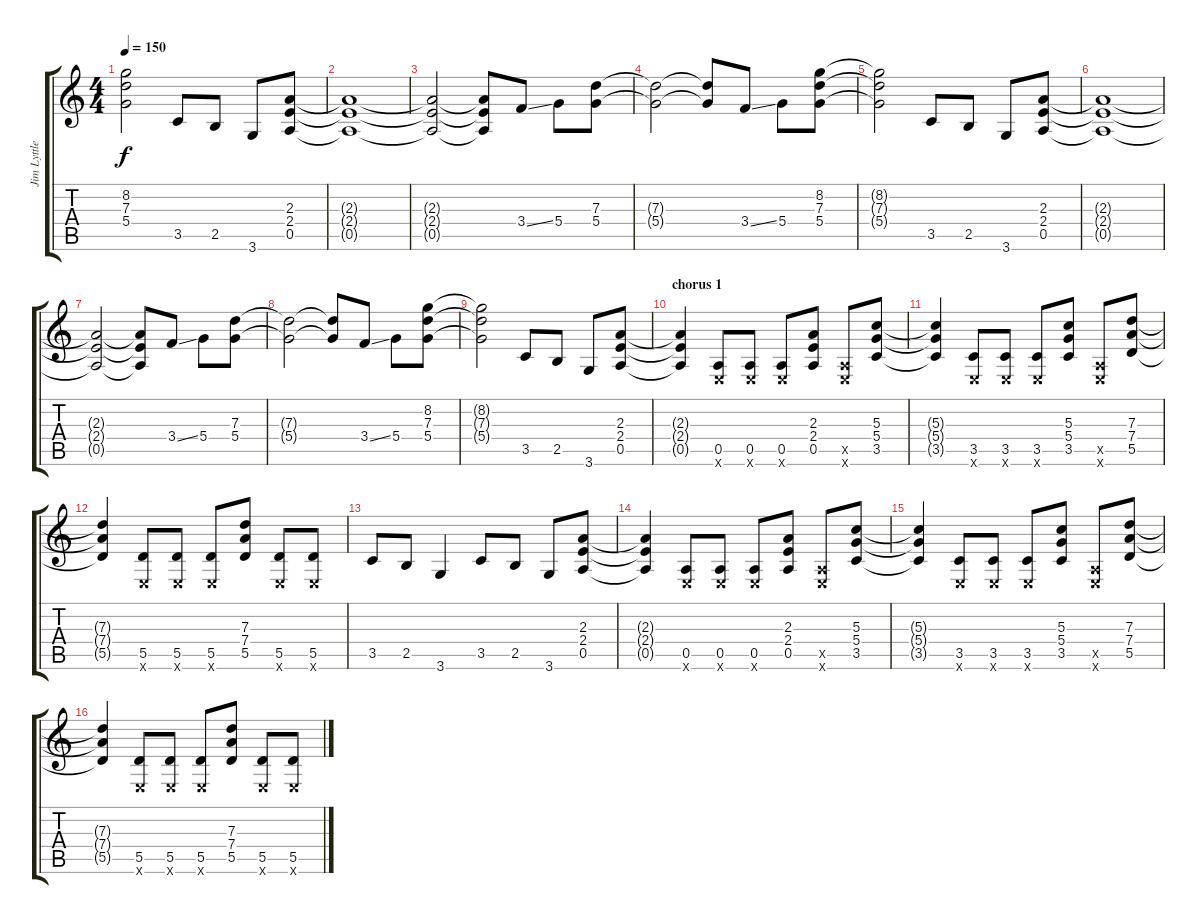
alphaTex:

\track ("Jim Lyttle" "Jim Lyttle") {instrument overdrivenguitar}
\staff {score tabs}
\tuning (E4 B3 G3 D3 A2 E2) {hide}
\ts (4 4)
\tempo 150
\clef g2
\ks c
(8.2{t} 7.3{t} 5.4{t}).2{dy f} 3.5.8 2.5.8 3.6.8 (2.3 2.4 0.5).8 |
(2.3{t} 2.4{t} 0.5{t}).1 |
(2.3{t} 2.4{t} 0.5{t}).2 (2.3{t} 2.4{t} 0.5{t}).8 3.4{ss}.8 5.4.8 (7.3 5.4).8 |
(7.3{t} 5.4{t}).2 (7.3{t} 5.4{t}).8 3.4{ss}.8 5.4.8 (8.2 7.3 5.4).8 |
(8.2{t} 7.3{t} 5.4{t}).2 3.5.8 2.5.8 3.6.8 (2.3 2.4 0.5).8 |
(2.3{t} 2.4{t} 0.5{t}).1 |
(2.3{t} 2.4{t} 0.5{t}).2 (2.3{t} 2.4{t} 0.5{t}).8 3.4{ss}.8 5.4.8 (7.3 5.4).8 |
(7.3{t} 5.4{t}).2 (7.3{t} 5.4{t}).8 3.4{ss}.8 5.4.8 (8.2 7.3 5.4).8 |
(8.2{t} 7.3{t} 5.4{t}).2 3.5.8 2.5.8 3.6.8 (2.3 2.4 0.5).8 |
\section ("" "chorus 1")
(2.3{t} 2.4{t} 0.5{t}).4 (0.5 0.6{x}).8 (0.5 0.6{x}).8 (0.5 0.6{x}).8 (2.3 2.4 0.5).8 (0.5{x} 0.6{x}).8 (5.3 5.4 3.5).8 |
(5.3{t} 5.4{t} 3.5{t}).4 (3.5 0.6{x}).8 (3.5 0.6{x}).8 (3.5 0.6{x}).8 (5.3 5.4 3.5).8 (0.5{x} 0.6{x}).8 (7.3 7.4 5.5).8 |
(7.3{t} 7.4{t} 5.5{t}).4 (5.5 0.6{x}).8 (5.5 0.6{x}).8 (5.5 0.6{x}).8 (7.3 7.4 5.5).8 (5.5 0.6{x}).8 (5.5 0.6{x}).8 |
3.5.8 2.5.8 3.6.4 3.5.8 2.5.8 3.6.8 (2.3 2.4 0.5).8 |
(2.3{t} 2.4{t} 0.5{t}).4 (0.5 0.6{x}).8 (0.5 0.6{x}).8 (0.5 0.6{x}).8 (2.3 2.4 0.5).8 (0.5{x} 0.6{x}).8 (5.3 5.4 3.5).8 |
(5.3{t} 5.4{t} 3.5{t}).4 (3.5 0.6{x}).8 (3.5 0.6{x}).8 (3.5 0.6{x}).8 (5.3 5.4 3.5).8 (0.5{x} 0.6{x}).8 (7.3 7.4 5.5).8 |
(7.3{t} 7.4{t} 5.5{t}).4 (5.5 0.6{x}).8 (5.5 0.6{x}).8 (5.5 0.6{x}).8 (7.3 7.4 5.5).8 (5.5 0.6{x}).8 (5.5 0.6{x}).8
